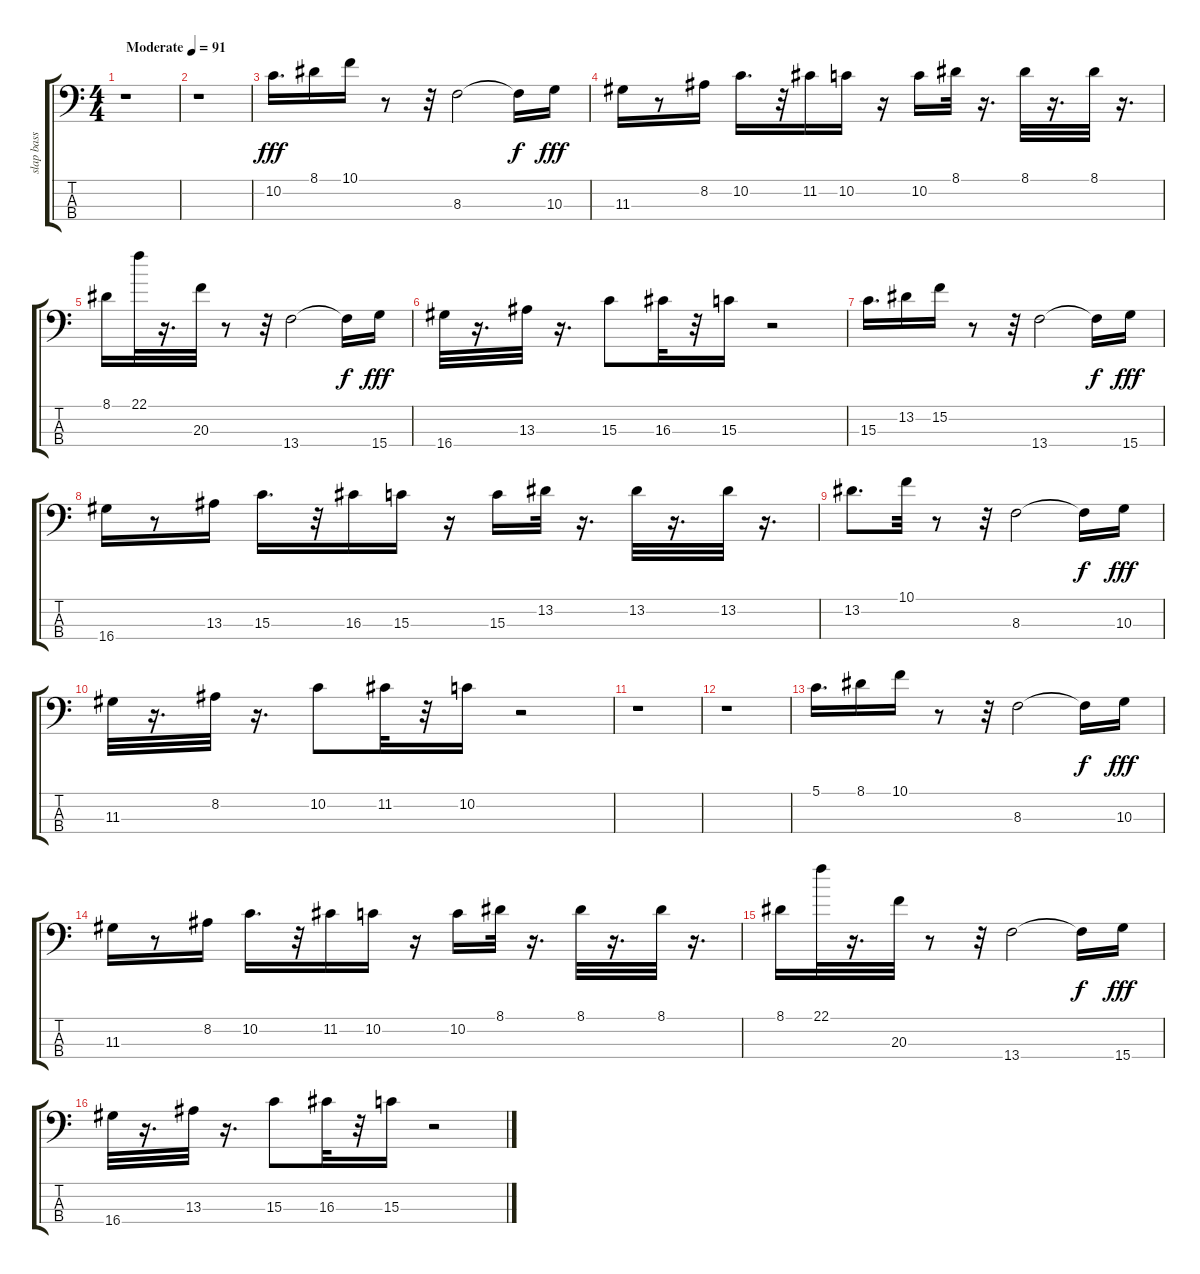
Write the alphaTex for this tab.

\track ("slap bass" "slap bass") {instrument slapbass2}
\staff {score tabs}
\tuning (G2 D2 A1 E1) {hide}
\ts (4 4)
\tempo (91 "Moderate")
\clef f4
\ks c
r.1{dy fff instrument slapbass2} |
r.1 |
10.2.16{d} 8.1.16 10.1.16 r.8 r.32 8.3.2 8.3{t}.16{dy f} 10.3.16{dy fff} |
11.3.16 r.8 8.2.16 10.2.16{d} r.32 11.2.16 10.2.16 r.16 10.2.16 8.1.32 r.16{d} 8.1.32 r.16{d} 8.1.32 r.16{d} |
8.1.16 22.1.32 r.16{d} 20.3.32 r.8 r.32 13.4.2 13.4{t}.16{dy f} 15.4.16{dy fff} |
16.4.32 r.16{d} 13.3.32 r.16{d} 15.3.8 16.3.32 r.32 15.3.16 r.2 |
15.3.16{d} 13.2.16 15.2.16 r.8 r.32 13.4.2 13.4{t}.16{dy f} 15.4.16{dy fff} |
16.4.16 r.8 13.3.16 15.3.16{d} r.32 16.3.16 15.3.16 r.16 15.3.16 13.2.32 r.16{d} 13.2.32 r.16{d} 13.2.32 r.16{d} |
13.2.8{d} 10.1.32 r.8 r.32 8.3.2 8.3{t}.16{dy f} 10.3.16{dy fff} |
11.3.32 r.16{d} 8.2.32 r.16{d} 10.2.8 11.2.32 r.32 10.2.16 r.2 |
r.1 |
r.1 |
5.1.16{d} 8.1.16 10.1.16 r.8 r.32 8.3.2 8.3{t}.16{dy f} 10.3.16{dy fff} |
11.3.16 r.8 8.2.16 10.2.16{d} r.32 11.2.16 10.2.16 r.16 10.2.16 8.1.32 r.16{d} 8.1.32 r.16{d} 8.1.32 r.16{d} |
8.1.16 22.1.32 r.16{d} 20.3.32 r.8 r.32 13.4.2 13.4{t}.16{dy f} 15.4.16{dy fff} |
16.4.32 r.16{d} 13.3.32 r.16{d} 15.3.8 16.3.32 r.32 15.3.16 r.2
